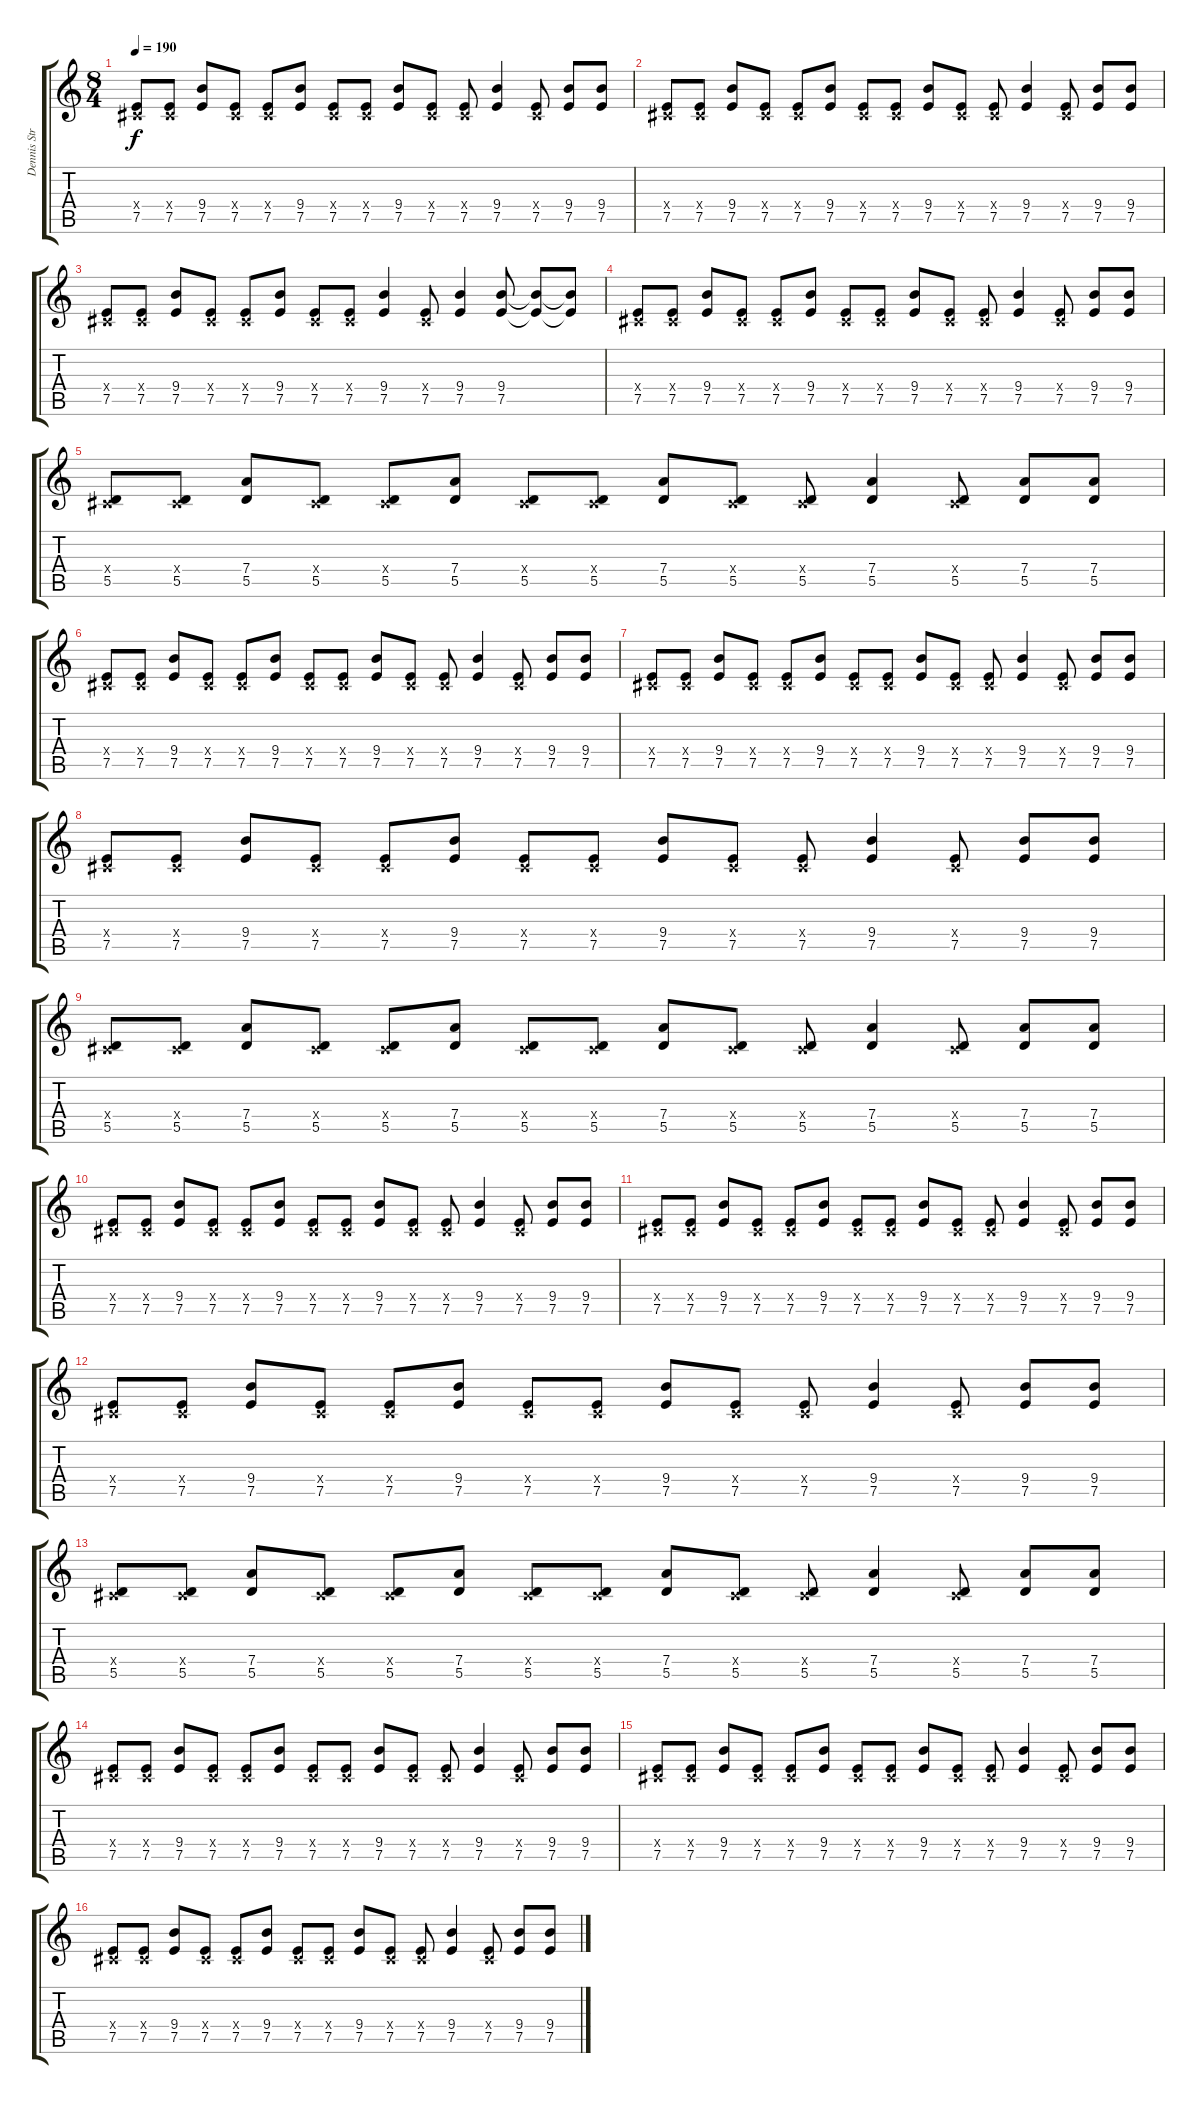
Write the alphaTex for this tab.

\track ("Dennis Stratton" "Dennis Str") {instrument distortionguitar}
\staff {score tabs}
\tuning (E4 B3 G3 D3 A2 E2) {hide}
\ts (8 4)
\tempo 190
\clef g2
\ks c
(-1.4{x} 7.5).8{dy f instrument distortionguitar} (-1.4{x} 7.5).8 (9.4 7.5).8 (-1.4{x} 7.5).8 (-1.4{x} 7.5).8 (9.4 7.5).8 (-1.4{x} 7.5).8 (-1.4{x} 7.5).8 (9.4 7.5).8 (-1.4{x} 7.5).8 (-1.4{x} 7.5).8 (9.4 7.5).4 (-1.4{x} 7.5).8 (9.4 7.5).8 (9.4 7.5).8 |
(-1.4{x} 7.5).8 (-1.4{x} 7.5).8 (9.4 7.5).8 (-1.4{x} 7.5).8 (-1.4{x} 7.5).8 (9.4 7.5).8 (-1.4{x} 7.5).8 (-1.4{x} 7.5).8 (9.4 7.5).8 (-1.4{x} 7.5).8 (-1.4{x} 7.5).8 (9.4 7.5).4 (-1.4{x} 7.5).8 (9.4 7.5).8 (9.4 7.5).8 |
(-1.4{x} 7.5).8 (-1.4{x} 7.5).8 (9.4 7.5).8 (-1.4{x} 7.5).8 (-1.4{x} 7.5).8 (9.4 7.5).8 (-1.4{x} 7.5).8 (-1.4{x} 7.5).8 (9.4 7.5).4 (-1.4{x} 7.5).8 (9.4 7.5).4 (9.4 7.5).8 (9.4{t} 7.5{t}).8 (9.4{t} 7.5{t}).8 |
(-1.4{x} 7.5).8 (-1.4{x} 7.5).8 (9.4 7.5).8 (-1.4{x} 7.5).8 (-1.4{x} 7.5).8 (9.4 7.5).8 (-1.4{x} 7.5).8 (-1.4{x} 7.5).8 (9.4 7.5).8 (-1.4{x} 7.5).8 (-1.4{x} 7.5).8 (9.4 7.5).4 (-1.4{x} 7.5).8 (9.4 7.5).8 (9.4 7.5).8 |
(-1.4{x} 5.5).8 (-1.4{x} 5.5).8 (7.4 5.5).8 (-1.4{x} 5.5).8 (-1.4{x} 5.5).8 (7.4 5.5).8 (-1.4{x} 5.5).8 (-1.4{x} 5.5).8 (7.4 5.5).8 (-1.4{x} 5.5).8 (-1.4{x} 5.5).8 (7.4 5.5).4 (-1.4{x} 5.5).8 (7.4 5.5).8 (7.4 5.5).8 |
(-1.4{x} 7.5).8 (-1.4{x} 7.5).8 (9.4 7.5).8 (-1.4{x} 7.5).8 (-1.4{x} 7.5).8 (9.4 7.5).8 (-1.4{x} 7.5).8 (-1.4{x} 7.5).8 (9.4 7.5).8 (-1.4{x} 7.5).8 (-1.4{x} 7.5).8 (9.4 7.5).4 (-1.4{x} 7.5).8 (9.4 7.5).8 (9.4 7.5).8 |
(-1.4{x} 7.5).8 (-1.4{x} 7.5).8 (9.4 7.5).8 (-1.4{x} 7.5).8 (-1.4{x} 7.5).8 (9.4 7.5).8 (-1.4{x} 7.5).8 (-1.4{x} 7.5).8 (9.4 7.5).8 (-1.4{x} 7.5).8 (-1.4{x} 7.5).8 (9.4 7.5).4 (-1.4{x} 7.5).8 (9.4 7.5).8 (9.4 7.5).8 |
(-1.4{x} 7.5).8 (-1.4{x} 7.5).8 (9.4 7.5).8 (-1.4{x} 7.5).8 (-1.4{x} 7.5).8 (9.4 7.5).8 (-1.4{x} 7.5).8 (-1.4{x} 7.5).8 (9.4 7.5).8 (-1.4{x} 7.5).8 (-1.4{x} 7.5).8 (9.4 7.5).4 (-1.4{x} 7.5).8 (9.4 7.5).8 (9.4 7.5).8 |
(-1.4{x} 5.5).8 (-1.4{x} 5.5).8 (7.4 5.5).8 (-1.4{x} 5.5).8 (-1.4{x} 5.5).8 (7.4 5.5).8 (-1.4{x} 5.5).8 (-1.4{x} 5.5).8 (7.4 5.5).8 (-1.4{x} 5.5).8 (-1.4{x} 5.5).8 (7.4 5.5).4 (-1.4{x} 5.5).8 (7.4 5.5).8 (7.4 5.5).8 |
(-1.4{x} 7.5).8 (-1.4{x} 7.5).8 (9.4 7.5).8 (-1.4{x} 7.5).8 (-1.4{x} 7.5).8 (9.4 7.5).8 (-1.4{x} 7.5).8 (-1.4{x} 7.5).8 (9.4 7.5).8 (-1.4{x} 7.5).8 (-1.4{x} 7.5).8 (9.4 7.5).4 (-1.4{x} 7.5).8 (9.4 7.5).8 (9.4 7.5).8 |
(-1.4{x} 7.5).8 (-1.4{x} 7.5).8 (9.4 7.5).8 (-1.4{x} 7.5).8 (-1.4{x} 7.5).8 (9.4 7.5).8 (-1.4{x} 7.5).8 (-1.4{x} 7.5).8 (9.4 7.5).8 (-1.4{x} 7.5).8 (-1.4{x} 7.5).8 (9.4 7.5).4 (-1.4{x} 7.5).8 (9.4 7.5).8 (9.4 7.5).8 |
(-1.4{x} 7.5).8 (-1.4{x} 7.5).8 (9.4 7.5).8 (-1.4{x} 7.5).8 (-1.4{x} 7.5).8 (9.4 7.5).8 (-1.4{x} 7.5).8 (-1.4{x} 7.5).8 (9.4 7.5).8 (-1.4{x} 7.5).8 (-1.4{x} 7.5).8 (9.4 7.5).4 (-1.4{x} 7.5).8 (9.4 7.5).8 (9.4 7.5).8 |
(-1.4{x} 5.5).8 (-1.4{x} 5.5).8 (7.4 5.5).8 (-1.4{x} 5.5).8 (-1.4{x} 5.5).8 (7.4 5.5).8 (-1.4{x} 5.5).8 (-1.4{x} 5.5).8 (7.4 5.5).8 (-1.4{x} 5.5).8 (-1.4{x} 5.5).8 (7.4 5.5).4 (-1.4{x} 5.5).8 (7.4 5.5).8 (7.4 5.5).8 |
(-1.4{x} 7.5).8 (-1.4{x} 7.5).8 (9.4 7.5).8 (-1.4{x} 7.5).8 (-1.4{x} 7.5).8 (9.4 7.5).8 (-1.4{x} 7.5).8 (-1.4{x} 7.5).8 (9.4 7.5).8 (-1.4{x} 7.5).8 (-1.4{x} 7.5).8 (9.4 7.5).4 (-1.4{x} 7.5).8 (9.4 7.5).8 (9.4 7.5).8 |
(-1.4{x} 7.5).8 (-1.4{x} 7.5).8 (9.4 7.5).8 (-1.4{x} 7.5).8 (-1.4{x} 7.5).8 (9.4 7.5).8 (-1.4{x} 7.5).8 (-1.4{x} 7.5).8 (9.4 7.5).8 (-1.4{x} 7.5).8 (-1.4{x} 7.5).8 (9.4 7.5).4 (-1.4{x} 7.5).8 (9.4 7.5).8 (9.4 7.5).8 |
(-1.4{x} 7.5).8 (-1.4{x} 7.5).8 (9.4 7.5).8 (-1.4{x} 7.5).8 (-1.4{x} 7.5).8 (9.4 7.5).8 (-1.4{x} 7.5).8 (-1.4{x} 7.5).8 (9.4 7.5).8 (-1.4{x} 7.5).8 (-1.4{x} 7.5).8 (9.4 7.5).4 (-1.4{x} 7.5).8 (9.4 7.5).8 (9.4 7.5).8
